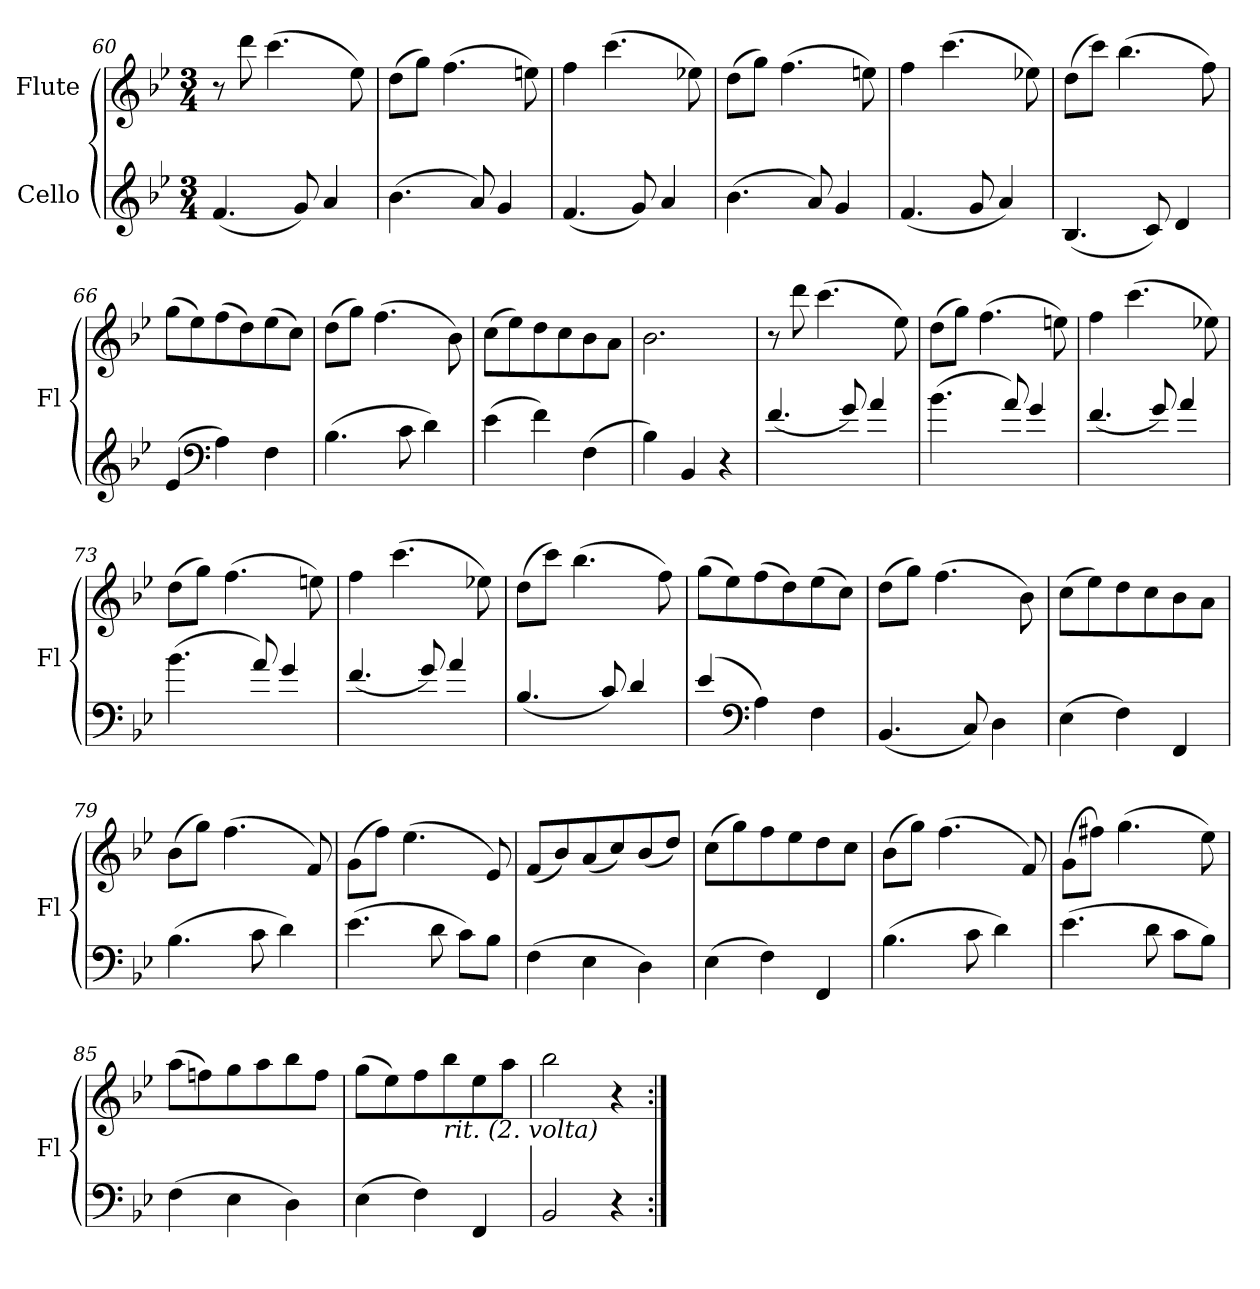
**kern	**kern
*part2	*part1
*staff2	*staff1
*I"Cello	*I"Flute
*	*I'Fl
!!LO:LB:g=z
*clefG2	*clefG2
*k[b-e-]	*k[b-e-]
*B-:	*B-:
*M3/4	*M3/4
=60	=60
(<4.f/	8r
.	8ddd\
.	(>4.ccc\
8g/)	.
4a/	.
.	8ee-\)
=61	=61
(>4.b-\	(>8dd\L
.	8gg\J)
.	(>4.ff\
8a/)	.
4g/	.
.	8een\)
=62	=62
(<4.f/	4ff\
.	(>4.ccc\
8g/)	.
4a/	.
.	8ee-X\)
=63	=63
(>4.b-\	(>8dd\L
.	8gg\J)
.	(>4.ff\
8a/)	.
4g/	.
.	8een\)
=64	=64
(<4.f/	4ff\
.	(>4.ccc\
8g/	.
4a/)	.
.	8ee-X\)
!!LO:LB:g=z
=65	=65
(<4.B-/	(>8dd\L
.	8ccc\J)
.	(>4.bb-\
8c/)	.
4d/	.
.	8ff\)
=66	=66
(>4e-/	(>8gg\L
.	8ee-\)
*clefF4	*
4A\)	(>8ff\
.	8dd\)
4F\	(>8ee-\
.	8cc\J)
=67	=67
(>4.B-\	(>8dd\L
.	8gg\J)
.	(>4.ff\
8c\	.
4d\)	.
.	8b-\)
=68	=68
(>4e-\	(>8cc\L
.	8ee-\)
4f\)	8dd\
.	8cc\
(>4F\	8b-\
.	8a\J
=69	=69
4B-\)	2.b-\
4BB-/	.
4r	.
!!LO:PB:g=z
=70	=70
(<4.f/	8r
.	8ddd\
.	(>4.ccc\
8g/)	.
4a/	.
.	8ee-\)
=71	=71
(>4.b-\	(>8dd\L
.	8gg\J)
.	(>4.ff\
8a/)	.
4g/	.
.	8een\)
=72	=72
(<4.f/	4ff\
.	(>4.ccc\
8g/)	.
4a/	.
.	8ee-X\)
=73	=73
(>4.b-\	(>8dd\L
.	8gg\J)
.	(>4.ff\
8a/)	.
4g/	.
.	8een\)
=74	=74
(<4.f/	4ff\
.	(>4.ccc\
8g/)	.
4a/	.
.	8ee-X\)
!!LO:LB:g=z
=75	=75
(<4.B-/	(>8dd\L
.	8ccc\J)
.	(>4.bb-\
8c/)	.
4d/	.
.	8ff\)
=76	=76
(>4e-/	(>8gg\L
.	8ee-\)
*clefF4	*
4A\)	(>8ff\
.	8dd\)
4F\	(>8ee-\
.	8cc\J)
=77	=77
(<4.BB-/	(>8dd\L
.	8gg\J)
.	(>4.ff\
8C/)	.
4D\	.
.	8b-\)
=78	=78
(>4E-\	(>8cc\L
.	8ee-\)
4F\)	8dd\
.	8cc\
4FF/	8b-\
.	8a\J
=79	=79
(>4.B-\	(>8b-\L
.	8gg\J)
.	(>4.ff\
8c\	.
4d\)	.
.	8f/)
!!LO:LB:g=z
=80	=80
(>4.e-\	(>8g\L
.	8ff\J)
.	(>4.ee-\
8d\	.
8c\L)	.
8B-\J	8e-/)
=81	=81
(>4F\	(<8f/L
.	8b-/)
4E-\	(<8a/
.	8cc/)
4D\)	(<8b-/
.	8dd/J)
=82	=82
(>4E-\	(>8cc\L
.	8gg\)
4F\)	8ff\
.	8ee-\
4FF/	8dd\
.	8cc\J
=83	=83
(>4.B-\	(>8b-\L
.	8gg\J)
.	(>4.ff\
8c\	.
4d\)	.
.	8f/)
=84	=84
(>4.e-\	(>8g\L
.	8ff#X\J)
.	(>4.gg\
8d\	.
8c\L	.
8B-\J)	8ee-\)
=85	=85
(>4F\	(>8aa\L
.	8ffn\)
4E-\	8gg\
.	8aa\
4D\)	8bb-\
.	8ff\J
!!LO:LB:g=z
=86	=86
(>4E-\	(>8gg\L
.	8ee-\)
4F\)	8ff\
*	*MM80
!	!LO:TX:b:i:t=rit. (2. volta)
.	8bb-\
4FF/	8ee-\
.	8aa\J
=87	=87
2BB-/	2bb-\
4r	4r
=:|!	=:|!
*-	*-
